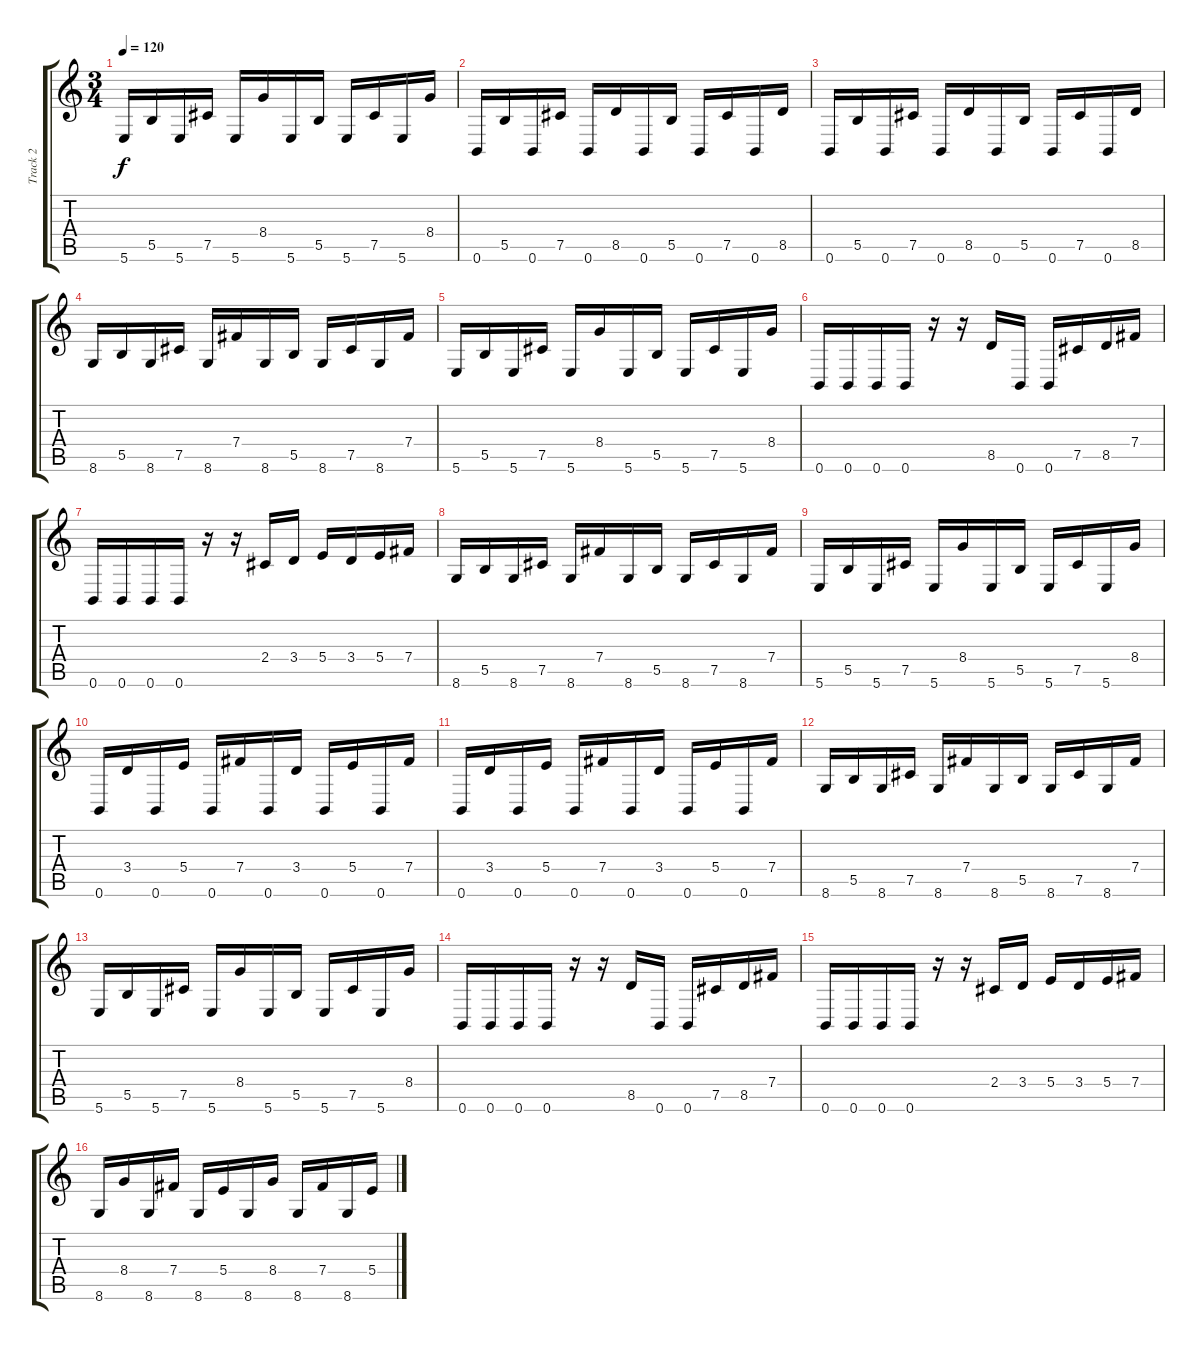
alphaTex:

\track ("Track 2" "Track 2") {instrument distortionguitar}
\staff {score tabs}
\tuning (Db4 Ab3 E3 B2 Gb2 B1) {hide}
\ts (3 4)
\tempo 120
\clef g2
\ks c
5.6.16{dy f} 5.5.16 5.6.16 7.5.16 5.6.16 8.4.16 5.6.16 5.5.16 5.6.16 7.5.16 5.6.16 8.4.16 |
0.6.16 5.5.16 0.6.16 7.5.16 0.6.16 8.5.16 0.6.16 5.5.16 0.6.16 7.5.16 0.6.16 8.5.16 |
0.6.16 5.5.16 0.6.16 7.5.16 0.6.16 8.5.16 0.6.16 5.5.16 0.6.16 7.5.16 0.6.16 8.5.16 |
8.6.16 5.5.16 8.6.16 7.5.16 8.6.16 7.4.16 8.6.16 5.5.16 8.6.16 7.5.16 8.6.16 7.4.16 |
5.6.16 5.5.16 5.6.16 7.5.16 5.6.16 8.4.16 5.6.16 5.5.16 5.6.16 7.5.16 5.6.16 8.4.16 |
0.6.16 0.6.16 0.6.16 0.6.16 r.16 r.16 8.5.16 0.6.16 0.6.16 7.5.16 8.5.16 7.4.16 |
0.6.16 0.6.16 0.6.16 0.6.16 r.16 r.16 2.4.16 3.4.16 5.4.16 3.4.16 5.4.16 7.4.16 |
8.6.16 5.5.16 8.6.16 7.5.16 8.6.16 7.4.16 8.6.16 5.5.16 8.6.16 7.5.16 8.6.16 7.4.16 |
5.6.16 5.5.16 5.6.16 7.5.16 5.6.16 8.4.16 5.6.16 5.5.16 5.6.16 7.5.16 5.6.16 8.4.16 |
0.6.16 3.4.16 0.6.16 5.4.16 0.6.16 7.4.16 0.6.16 3.4.16 0.6.16 5.4.16 0.6.16 7.4.16 |
0.6.16 3.4.16 0.6.16 5.4.16 0.6.16 7.4.16 0.6.16 3.4.16 0.6.16 5.4.16 0.6.16 7.4.16 |
8.6.16 5.5.16 8.6.16 7.5.16 8.6.16 7.4.16 8.6.16 5.5.16 8.6.16 7.5.16 8.6.16 7.4.16 |
5.6.16 5.5.16 5.6.16 7.5.16 5.6.16 8.4.16 5.6.16 5.5.16 5.6.16 7.5.16 5.6.16 8.4.16 |
0.6.16 0.6.16 0.6.16 0.6.16 r.16 r.16 8.5.16 0.6.16 0.6.16 7.5.16 8.5.16 7.4.16 |
0.6.16 0.6.16 0.6.16 0.6.16 r.16 r.16 2.4.16 3.4.16 5.4.16 3.4.16 5.4.16 7.4.16 |
8.6.16 8.4.16 8.6.16 7.4.16 8.6.16 5.4.16 8.6.16 8.4.16 8.6.16 7.4.16 8.6.16 5.4.16
